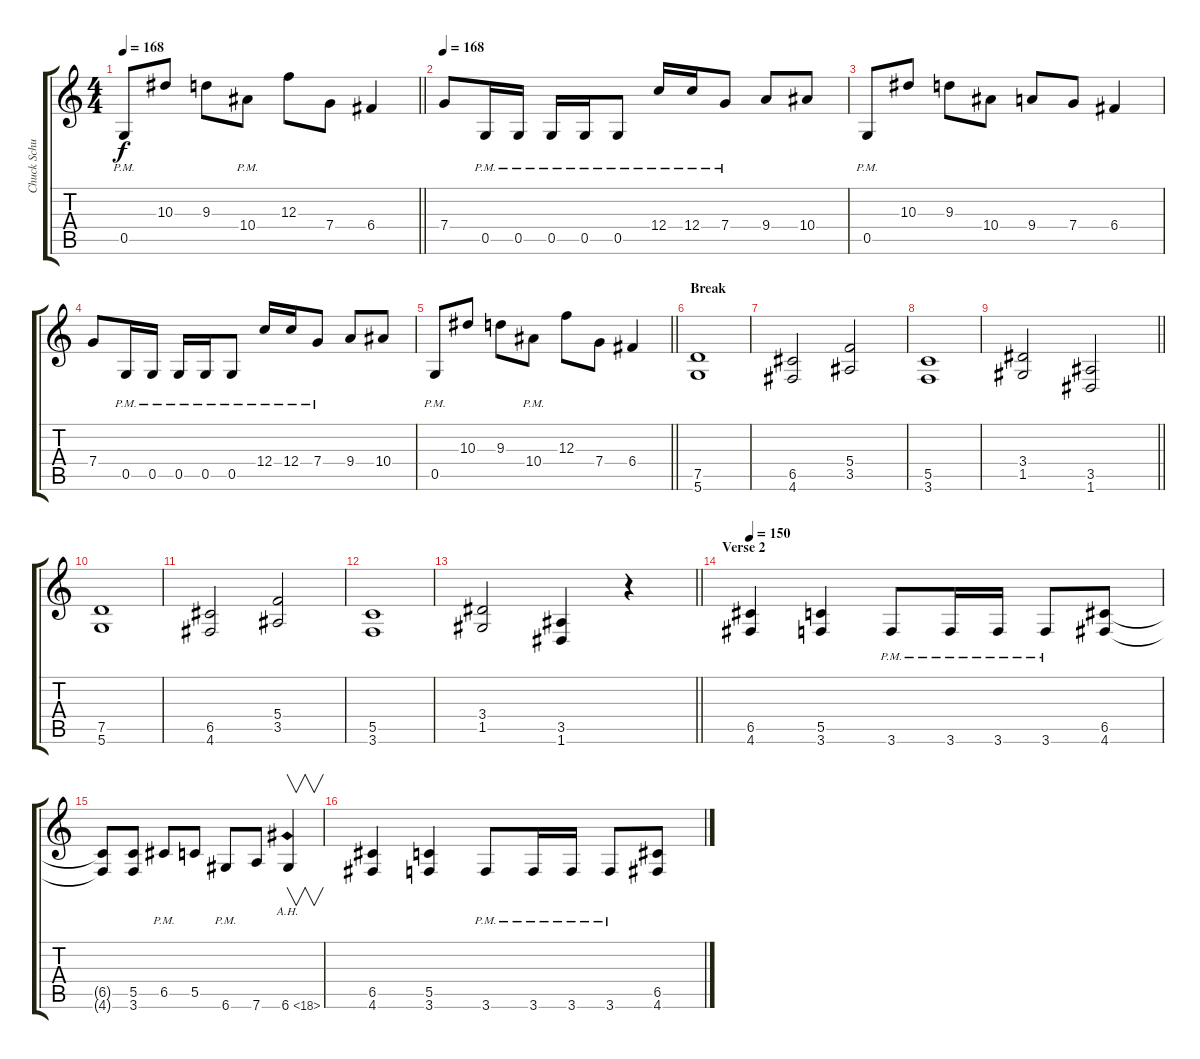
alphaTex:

\track ("Chuck Schuildiner" "Chuck Schu") {instrument distortionguitar}
\staff {score tabs}
\tuning (D4 A3 F3 C3 G2 D2) {hide}
\ts (4 4)
\tempo 168
\clef g2
\barLineRight lightlight
\ks c
0.5{pm}.8{dy f} 10.3.8 9.3.8 10.4{pm}.8 12.3.8 7.4.8 6.4.4 |
\tempo 168
7.4.8 0.5{pm}.16 0.5{pm}.16 0.5{pm}.16 0.5{pm}.16 0.5{pm}.8 12.4{pm}.16 12.4{pm}.16 7.4{pm}.8 9.4.8 10.4.8 |
0.5{pm}.8 10.3.8 9.3.8 10.4.8 9.4.8 7.4.8 6.4.4 |
7.4.8 0.5{pm}.16 0.5{pm}.16 0.5{pm}.16 0.5{pm}.16 0.5{pm}.8 12.4{pm}.16 12.4{pm}.16 7.4{pm}.8 9.4.8 10.4.8 |
\barLineRight lightlight
0.5{pm}.8 10.3.8 9.3.8 10.4{pm}.8 12.3.8 7.4.8 6.4.4 |
\section ("" "Break")
(7.5 5.6).1 |
(6.5 4.6).2 (5.4 3.5).2 |
(5.5 3.6).1 |
\barLineRight lightlight
(3.4 1.5).2 (3.5 1.6).2 |
(7.5 5.6).1 |
(6.5 4.6).2 (5.4 3.5).2 |
(5.5 3.6).1 |
\barLineRight lightlight
(3.4 1.5).2 (3.5 1.6).4 r.4 |
\section ("" "Verse 2")
\tempo 150
(6.5 4.6).4 (5.5 3.6).4 3.6{pm}.8 3.6{pm}.16 3.6{pm}.16 3.6{pm}.8 (6.5 4.6).8 |
(6.5{t} 4.6{t}).8 (5.5 3.6).8 6.5{pm}.8 5.5.8 6.6{pm}.8 7.6.8 6.6{ah 12}.4{v} |
(6.5 4.6).4 (5.5 3.6).4 3.6{pm}.8 3.6{pm}.16 3.6{pm}.16 3.6{pm}.8 (6.5 4.6).8
